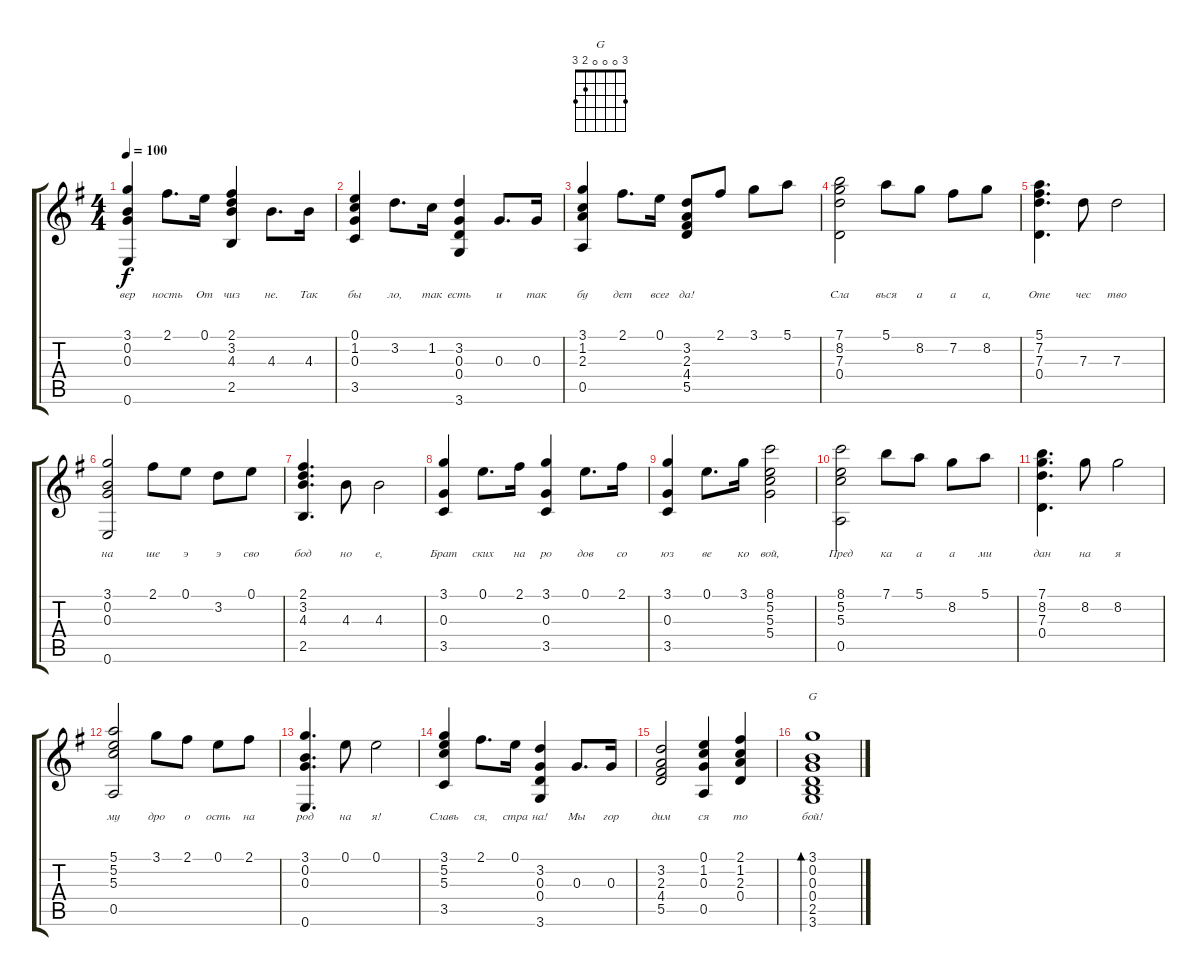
\track "" {instrument acousticguitarnylon}
\staff {score tabs}
\tuning (E4 B3 G3 D3 A2 E2) {hide}
\chord ("G" 3 0 0 0 2 3)
\ts (4 4)
\tempo 100
\clef g2
\ks g
(3.1 0.2 0.3 0.6).4{lyrics (0 "вер") lyrics (1 "") lyrics (2 "") lyrics (3 "") lyrics (4 "") dy f} 2.1.8{d lyrics (0 "ность") lyrics (1 "") lyrics (2 "") lyrics (3 "") lyrics (4 "")} 0.1.16{lyrics (0 "От") lyrics (1 "") lyrics (2 "") lyrics (3 "") lyrics (4 "")} (2.1 3.2 4.3 2.5).4{lyrics (0 "чиз") lyrics (1 "") lyrics (2 "") lyrics (3 "") lyrics (4 "")} 4.3.8{d lyrics (0 "не.") lyrics (1 "") lyrics (2 "") lyrics (3 "") lyrics (4 "")} 4.3.16{lyrics (0 "Так") lyrics (1 "") lyrics (2 "") lyrics (3 "") lyrics (4 "")} |
(0.1 1.2 0.3 3.5).4{lyrics (0 "бы") lyrics (1 "") lyrics (2 "") lyrics (3 "") lyrics (4 "")} 3.2.8{d lyrics (0 "ло,") lyrics (1 "") lyrics (2 "") lyrics (3 "") lyrics (4 "")} 1.2.16{lyrics (0 "так") lyrics (1 "") lyrics (2 "") lyrics (3 "") lyrics (4 "")} (3.2 0.3 0.4 3.6).4{lyrics (0 "есть") lyrics (1 "") lyrics (2 "") lyrics (3 "") lyrics (4 "")} 0.3.8{d lyrics (0 "и") lyrics (1 "") lyrics (2 "") lyrics (3 "") lyrics (4 "")} 0.3.16{lyrics (0 "так") lyrics (1 "") lyrics (2 "") lyrics (3 "") lyrics (4 "")} |
(3.1 1.2 2.3 0.5).4{lyrics (0 "бу") lyrics (1 "") lyrics (2 "") lyrics (3 "") lyrics (4 "")} 2.1.8{d lyrics (0 "дет") lyrics (1 "") lyrics (2 "") lyrics (3 "") lyrics (4 "")} 0.1.16{lyrics (0 "всег") lyrics (1 "") lyrics (2 "") lyrics (3 "") lyrics (4 "")} (3.2 2.3 4.4 5.5).8{lyrics (0 "да!") lyrics (1 "") lyrics (2 "") lyrics (3 "") lyrics (4 "")} 2.1.8{lyrics (0 "") lyrics (1 "") lyrics (2 "") lyrics (3 "") lyrics (4 "")} 3.1.8{lyrics (0 "") lyrics (1 "") lyrics (2 "") lyrics (3 "") lyrics (4 "")} 5.1.8{lyrics (0 "") lyrics (1 "") lyrics (2 "") lyrics (3 "") lyrics (4 "")} |
(7.1 8.2 7.3 0.4).2{lyrics (0 "Сла") lyrics (1 "") lyrics (2 "") lyrics (3 "") lyrics (4 "")} 5.1.8{lyrics (0 "вься") lyrics (1 "") lyrics (2 "") lyrics (3 "") lyrics (4 "")} 8.2.8{lyrics (0 "а") lyrics (1 "") lyrics (2 "") lyrics (3 "") lyrics (4 "")} 7.2.8{lyrics (0 "а") lyrics (1 "") lyrics (2 "") lyrics (3 "") lyrics (4 "")} 8.2.8{lyrics (0 "а,") lyrics (1 "") lyrics (2 "") lyrics (3 "") lyrics (4 "")} |
(5.1 7.2 7.3 0.4).4{d lyrics (0 "Оте") lyrics (1 "") lyrics (2 "") lyrics (3 "") lyrics (4 "")} 7.3.8{lyrics (0 "чес") lyrics (1 "") lyrics (2 "") lyrics (3 "") lyrics (4 "")} 7.3.2{lyrics (0 "тво") lyrics (1 "") lyrics (2 "") lyrics (3 "") lyrics (4 "")} |
(3.1 0.2 0.3 0.6).2{lyrics (0 "на") lyrics (1 "") lyrics (2 "") lyrics (3 "") lyrics (4 "")} 2.1.8{lyrics (0 "ше") lyrics (1 "") lyrics (2 "") lyrics (3 "") lyrics (4 "")} 0.1.8{lyrics (0 "э") lyrics (1 "") lyrics (2 "") lyrics (3 "") lyrics (4 "")} 3.2.8{lyrics (0 "э") lyrics (1 "") lyrics (2 "") lyrics (3 "") lyrics (4 "")} 0.1.8{lyrics (0 "сво") lyrics (1 "") lyrics (2 "") lyrics (3 "") lyrics (4 "")} |
(2.1 3.2 4.3 2.5).4{d lyrics (0 "бод") lyrics (1 "") lyrics (2 "") lyrics (3 "") lyrics (4 "")} 4.3.8{lyrics (0 "но") lyrics (1 "") lyrics (2 "") lyrics (3 "") lyrics (4 "")} 4.3.2{lyrics (0 "е,") lyrics (1 "") lyrics (2 "") lyrics (3 "") lyrics (4 "")} |
(3.1 0.3 3.5).4{lyrics (0 "Брат") lyrics (1 "") lyrics (2 "") lyrics (3 "") lyrics (4 "")} 0.1.8{d lyrics (0 "ских") lyrics (1 "") lyrics (2 "") lyrics (3 "") lyrics (4 "")} 2.1.16{lyrics (0 "на") lyrics (1 "") lyrics (2 "") lyrics (3 "") lyrics (4 "")} (3.1 0.3 3.5).4{lyrics (0 "ро") lyrics (1 "") lyrics (2 "") lyrics (3 "") lyrics (4 "")} 0.1.8{d lyrics (0 "дов") lyrics (1 "") lyrics (2 "") lyrics (3 "") lyrics (4 "")} 2.1.16{lyrics (0 "со") lyrics (1 "") lyrics (2 "") lyrics (3 "") lyrics (4 "")} |
(3.1 0.3 3.5).4{lyrics (0 "юз") lyrics (1 "") lyrics (2 "") lyrics (3 "") lyrics (4 "")} 0.1.8{d lyrics (0 "ве") lyrics (1 "") lyrics (2 "") lyrics (3 "") lyrics (4 "")} 3.1.16{lyrics (0 "ко") lyrics (1 "") lyrics (2 "") lyrics (3 "") lyrics (4 "")} (8.1 5.2 5.3 5.4).2{lyrics (0 "вой,") lyrics (1 "") lyrics (2 "") lyrics (3 "") lyrics (4 "")} |
(8.1 5.2 5.3 0.5).2{lyrics (0 "Пред") lyrics (1 "") lyrics (2 "") lyrics (3 "") lyrics (4 "")} 7.1.8{lyrics (0 "ка") lyrics (1 "") lyrics (2 "") lyrics (3 "") lyrics (4 "")} 5.1.8{lyrics (0 "а") lyrics (1 "") lyrics (2 "") lyrics (3 "") lyrics (4 "")} 8.2.8{lyrics (0 "а") lyrics (1 "") lyrics (2 "") lyrics (3 "") lyrics (4 "")} 5.1.8{lyrics (0 "ми") lyrics (1 "") lyrics (2 "") lyrics (3 "") lyrics (4 "")} |
(7.1 8.2 7.3 0.4).4{d lyrics (0 "дан") lyrics (1 "") lyrics (2 "") lyrics (3 "") lyrics (4 "")} 8.2.8{lyrics (0 "на") lyrics (1 "") lyrics (2 "") lyrics (3 "") lyrics (4 "")} 8.2.2{lyrics (0 "я") lyrics (1 "") lyrics (2 "") lyrics (3 "") lyrics (4 "")} |
(5.1 5.2 5.3 0.5).2{lyrics (0 "му") lyrics (1 "") lyrics (2 "") lyrics (3 "") lyrics (4 "")} 3.1.8{lyrics (0 "дро") lyrics (1 "") lyrics (2 "") lyrics (3 "") lyrics (4 "")} 2.1.8{lyrics (0 "о") lyrics (1 "") lyrics (2 "") lyrics (3 "") lyrics (4 "")} 0.1.8{lyrics (0 "ость") lyrics (1 "") lyrics (2 "") lyrics (3 "") lyrics (4 "")} 2.1.8{lyrics (0 "на") lyrics (1 "") lyrics (2 "") lyrics (3 "") lyrics (4 "")} |
(3.1 0.2 0.3 0.6).4{d lyrics (0 "род") lyrics (1 "") lyrics (2 "") lyrics (3 "") lyrics (4 "")} 0.1.8{lyrics (0 "на") lyrics (1 "") lyrics (2 "") lyrics (3 "") lyrics (4 "")} 0.1.2{lyrics (0 "я!") lyrics (1 "") lyrics (2 "") lyrics (3 "") lyrics (4 "")} |
(3.1 5.2 5.3 3.5).4{lyrics (0 "Славь") lyrics (1 "") lyrics (2 "") lyrics (3 "") lyrics (4 "")} 2.1.8{d lyrics (0 "ся,") lyrics (1 "") lyrics (2 "") lyrics (3 "") lyrics (4 "")} 0.1.16{lyrics (0 "стра") lyrics (1 "") lyrics (2 "") lyrics (3 "") lyrics (4 "")} (3.2 0.3 0.4 3.6).4{lyrics (0 "на!") lyrics (1 "") lyrics (2 "") lyrics (3 "") lyrics (4 "")} 0.3.8{d lyrics (0 "Мы") lyrics (1 "") lyrics (2 "") lyrics (3 "") lyrics (4 "")} 0.3.16{lyrics (0 "гор") lyrics (1 "") lyrics (2 "") lyrics (3 "") lyrics (4 "")} |
(3.2 2.3 4.4 5.5).2{lyrics (0 "дим") lyrics (1 "") lyrics (2 "") lyrics (3 "") lyrics (4 "")} (0.1 1.2 0.3 0.5).4{lyrics (0 "ся") lyrics (1 "") lyrics (2 "") lyrics (3 "") lyrics (4 "")} (2.1 1.2 2.3 0.4).4{lyrics (0 "то") lyrics (1 "") lyrics (2 "") lyrics (3 "") lyrics (4 "")} |
(3.1 0.2 0.3 0.4 2.5 3.6).1{bd 120 ch "G" lyrics (0 "бой!") lyrics (1 "") lyrics (2 "") lyrics (3 "") lyrics (4 "")}
